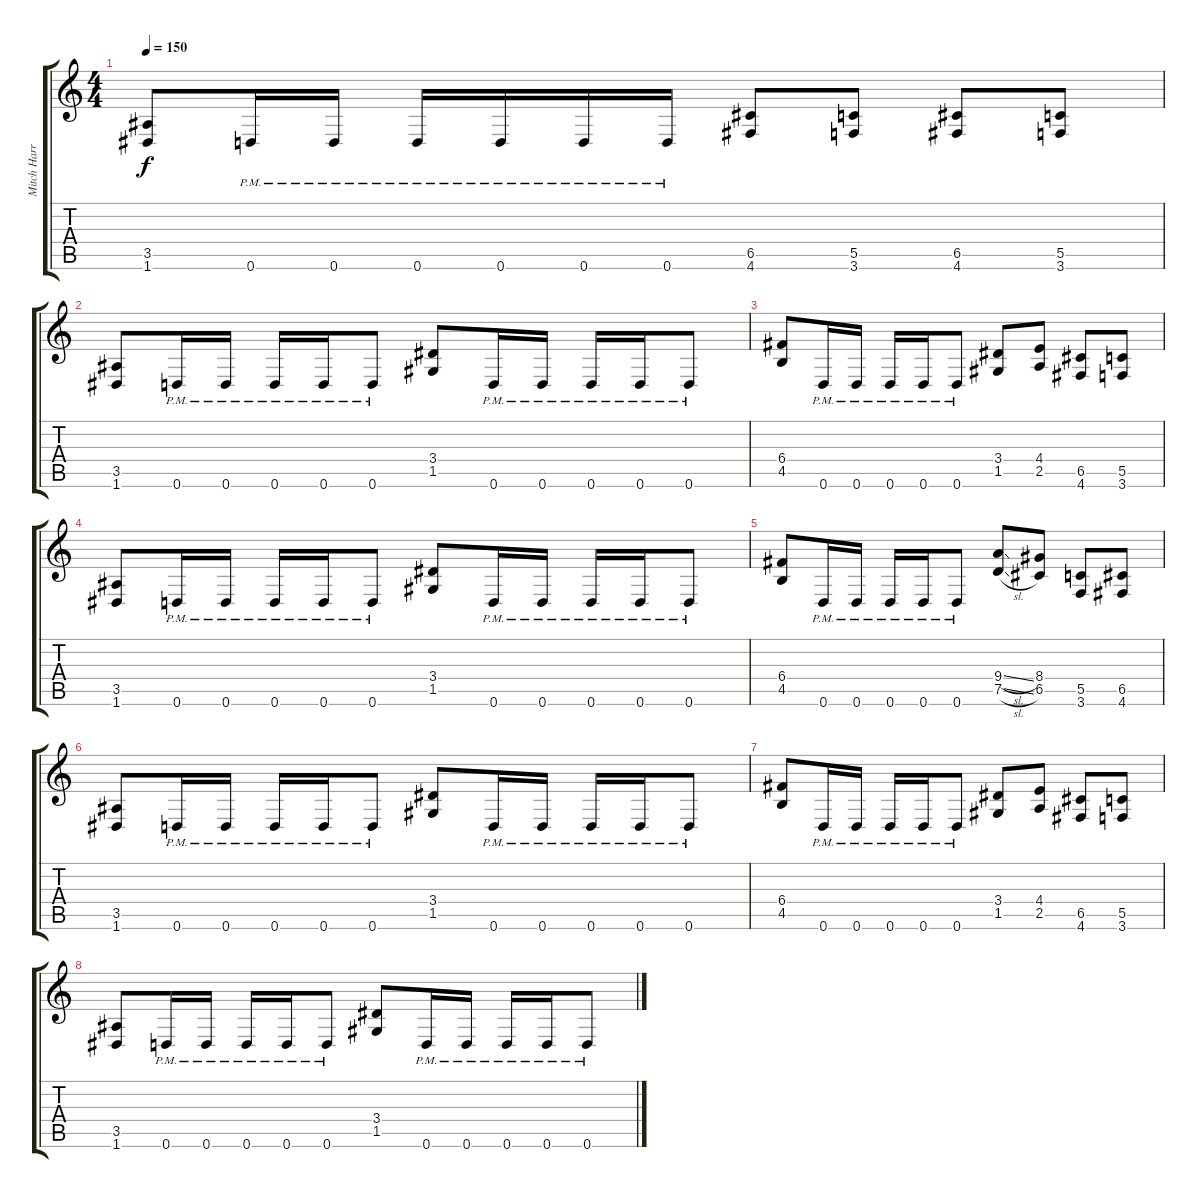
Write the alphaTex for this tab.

\track ("Mitch Harris" "Mitch Harr") {instrument distortionguitar}
\staff {score tabs}
\tuning (D4 A3 F3 C3 G2 D2) {hide}
\ts (4 4)
\tempo 150
\clef g2
\ks c
(3.5 1.6).8{dy f} 0.6{pm}.16 0.6{pm}.16 0.6{pm}.16 0.6{pm}.16 0.6{pm}.16 0.6{pm}.16 (6.5 4.6).8 (5.5 3.6).8 (6.5 4.6).8 (5.5 3.6).8 |
(3.5 1.6).8 0.6{pm}.16 0.6{pm}.16 0.6{pm}.16 0.6{pm}.16 0.6{pm}.8 (3.4 1.5).8 0.6{pm}.16 0.6{pm}.16 0.6{pm}.16 0.6{pm}.16 0.6{pm}.8 |
(6.4 4.5).8 0.6{pm}.16 0.6{pm}.16 0.6{pm}.16 0.6{pm}.16 0.6{pm}.8 (3.4 1.5).8 (4.4 2.5).8 (6.5 4.6).8 (5.5 3.6).8 |
(3.5 1.6).8 0.6{pm}.16 0.6{pm}.16 0.6{pm}.16 0.6{pm}.16 0.6{pm}.8 (3.4 1.5).8 0.6{pm}.16 0.6{pm}.16 0.6{pm}.16 0.6{pm}.16 0.6{pm}.8 |
(6.4 4.5).8 0.6{pm}.16 0.6{pm}.16 0.6{pm}.16 0.6{pm}.16 0.6{pm}.8 (9.4{sl} 7.5{sl}).8 (8.4 6.5).8 (5.5 3.6).8 (6.5 4.6).8 |
(3.5 1.6).8 0.6{pm}.16 0.6{pm}.16 0.6{pm}.16 0.6{pm}.16 0.6{pm}.8 (3.4 1.5).8 0.6{pm}.16 0.6{pm}.16 0.6{pm}.16 0.6{pm}.16 0.6{pm}.8 |
(6.4 4.5).8 0.6{pm}.16 0.6{pm}.16 0.6{pm}.16 0.6{pm}.16 0.6{pm}.8 (3.4 1.5).8 (4.4 2.5).8 (6.5 4.6).8 (5.5 3.6).8 |
(3.5 1.6).8 0.6{pm}.16 0.6{pm}.16 0.6{pm}.16 0.6{pm}.16 0.6{pm}.8 (3.4 1.5).8 0.6{pm}.16 0.6{pm}.16 0.6{pm}.16 0.6{pm}.16 0.6{pm}.8
